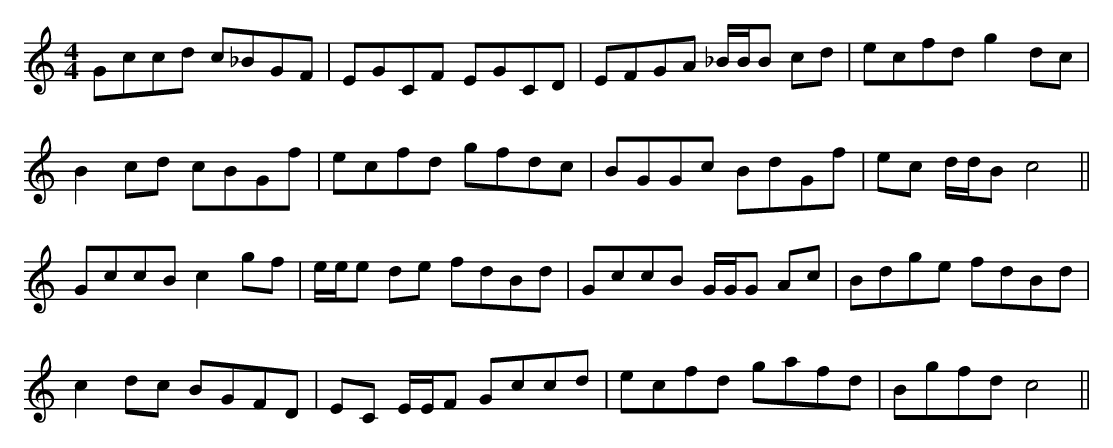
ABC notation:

X:1
M:4/4
K:C
Gccd c_BGF|EGCF EGCD|EFGA _B/B/B cd|ecfd g2 dc|
B2 cd cBGf|ecfd gfdc|BGGc BdGf|ec d/d/B c4||
GccB c2 gf|e/e/e de fdBd|GccB G/G/G Ac|Bdge fdBd|
c2dc BGFD|EC E/E/F Gccd|ecfd gafd|Bgfd c4||
